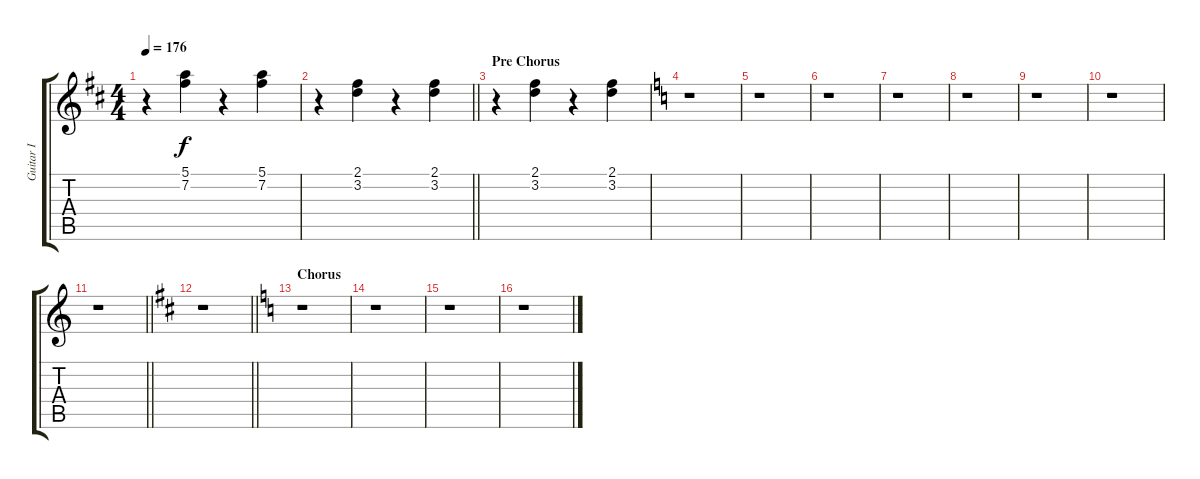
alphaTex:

\track ("Guitar I" "Guitar I") {instrument distortionguitar}
\staff {score tabs}
\tuning (E4 B3 G3 D3 A2 E2) {hide}
\ts (4 4)
\tempo 176
\clef g2
\ks d
r.4{dy f} (5.1 7.2).4 r.4 (5.1 7.2).4 |
\barLineRight lightlight
r.4 (2.1 3.2).4 r.4 (2.1 3.2).4 |
\section ("" "Pre Chorus")
r.4 (2.1 3.2).4 r.4 (2.1 3.2).4 |
\ks c
r.1 |
r.1 |
r.1 |
r.1 |
r.1 |
r.1 |
r.1 |
\barLineRight lightlight
r.1 |
\barLineRight lightlight
\ks d
r.1 |
\section ("" "Chorus")
\ks c
r.1 |
r.1 |
r.1 |
r.1
